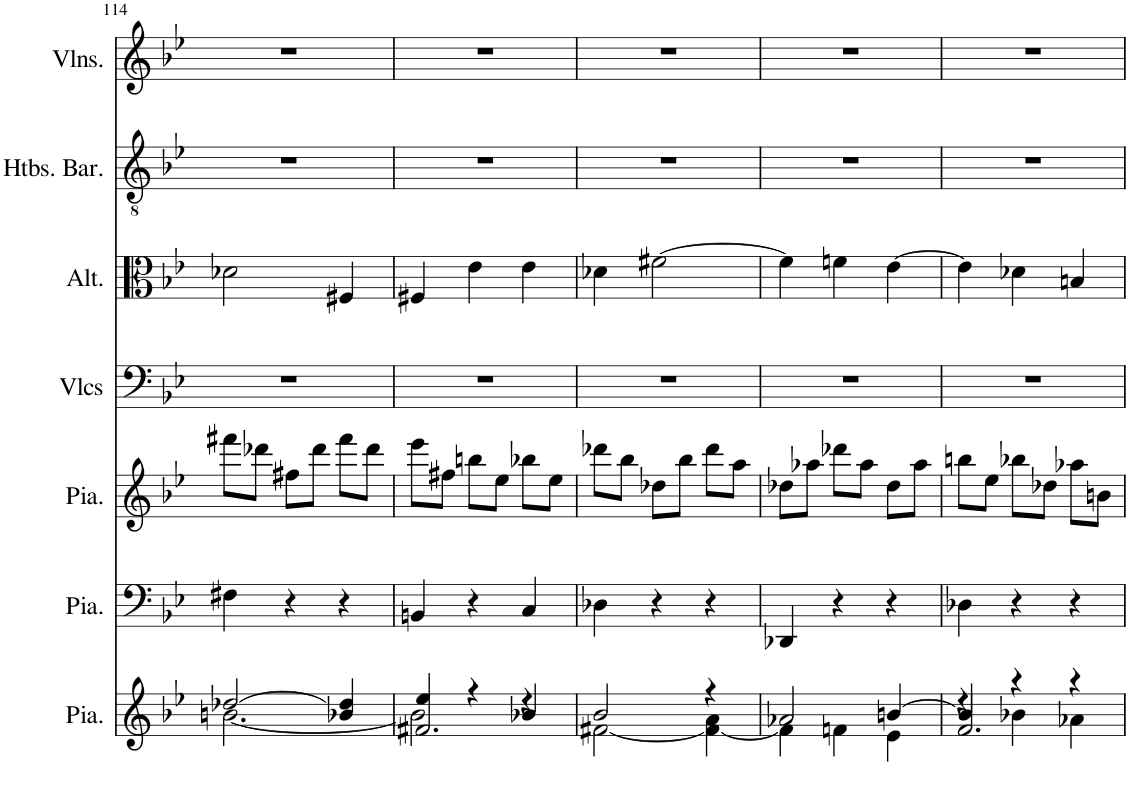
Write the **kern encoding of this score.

**kern	**kern	**kern	**kern	**kern	**kern	**kern
*part7	*part6	*part5	*part4	*part3	*part2	*part1
*staff7	*staff6	*staff5	*staff4	*staff3	*staff2	*staff1
*I"Piano, Organ	*I"Piano, Pedals	*I"Piano, Organ	*I"Violoncelles, Bass	*I"Altos, Tenor	*I"Hautbois Baryton, Alto	*I"Violons, Soprano
*I'Pia.	*I'Pia.	*I'Pia.	*I'Vlcs	*I'Alt.	*I'Htbs. Bar.	*I'Vlns.
!!LO:PB:g=z
*clefG2	*clefF4	*clefG2	*clefF4	*clefC3	*clefGv2	*clefG2
*k[b-e-]	*k[b-e-]	*k[b-e-]	*k[b-e-]	*k[b-e-]	*k[b-e-]	*k[b-e-]
*M3/4	*M3/4	*M3/4	*M3/4	*M3/4	*M3/4	*M3/4
=114	=114	=114	=114	=114	=114	=114
*^	*	*	*	*	*	*
[2dd-X/	[2.bn\	4F#X\	8fff#X\L	2.r	2d-X\	2.r	2.r
.	.	.	8ddd-X\J	.	.	.	.
.	.	4r	8ff#X\L	.	.	.	.
.	.	.	8ddd-\J	.	.	.	.
4b-X/ 4dd-/]	.	4r	8fff#\L	.	4F#X/	.	.
.	.	.	8ddd-\J	.	.	.	.
=115	=115	=115	=115	=115	=115	=115	=115
*	*^	*	*	*	*	*	*
4ee-/	2b\]	2.f#X/	4BBn/	8eee-\L	2.r	4F#X/	2.r	2.r
.	.	.	.	8ff#X\J	.	.	.	.
4r	.	.	4r	8bbn\L	.	4e-\	.	.
.	.	.	.	8ee-\J	.	.	.	.
4b-X/	4r	.	4C/	8bb-X\L	.	4e-\	.	.
.	.	.	.	8ee-\J	.	.	.	.
*	*v	*v	*	*	*	*	*	*
=116	=116	=116	=116	=116	=116	=116	=116
2b-/	[2f#X\	4D-X\	8ddd-X\L	2.r	4d-X\	2.r	2.r
.	.	.	8bb-\J	.	.	.	.
.	.	4r	8dd-X\L	.	[2f#X\	.	.
.	.	.	8bb-\J	.	.	.	.
4r	4f#\_ 4a\	4r	8ddd-\L	.	.	.	.
.	.	.	8aa\J	.	.	.	.
=117	=117	=117	=117	=117	=117	=117	=117
2a-X/	4f#\]	4DD-X/	8dd-X\L	2.r	4f#\]	2.r	2.r
.	.	.	8aa-X\J	.	.	.	.
.	4fn\	4r	8ddd-X\L	.	4fn\	.	.
.	.	.	8aa-\J	.	.	.	.
[4bn/	4e-\	4r	8dd-\L	.	[4e-\	.	.
.	.	.	8aa-\J	.	.	.	.
=118	=118	=118	=118	=118	=118	=118	=118
*	*^	*	*	*	*	*	*
4b/]	4r	2.f/	4D-X\	8bbn\L	2.r	4e-\]	2.r	2.r
.	.	.	.	8ee-\J	.	.	.	.
4r	4b-X\	.	4r	8bb-X\L	.	4d-X\	.	.
.	.	.	.	8dd-X\J	.	.	.	.
4r	4a-X\	.	4r	8aa-X\L	.	4Bn/	.	.
.	.	.	.	8bn\J	.	.	.	.
*v	*v	*v	*	*	*	*	*	*
=	=	=	=	=	=	=
*-	*-	*-	*-	*-	*-	*-
